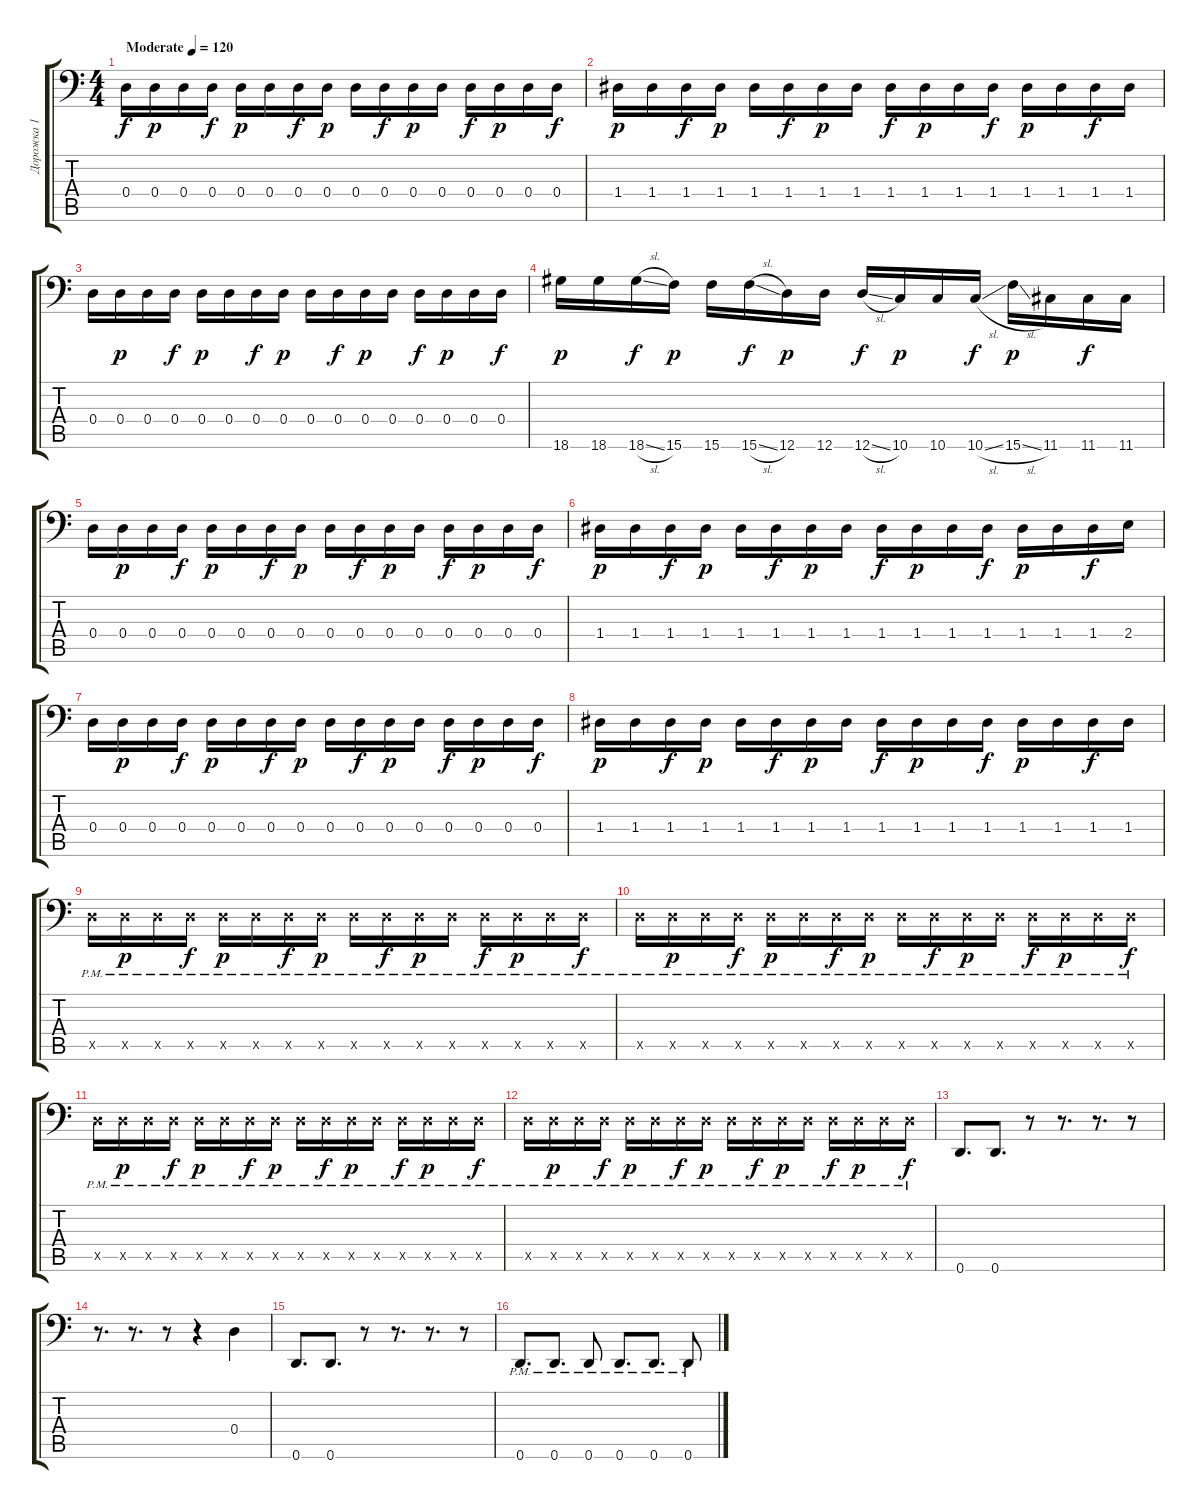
\track ("Дорожка 1" "Дорожка 1") {instrument electricbasspick}
\staff {score tabs}
\tuning (E3 B2 G2 D2 A1 D1) {hide}
\ts (4 4)
\tempo (120 "Moderate")
\clef f4
\ks c
0.4.16{dy f instrument electricbasspick} 0.4.16{dy p} 0.4.16 0.4.16{dy f} 0.4.16{dy p} 0.4.16 0.4.16{dy f} 0.4.16{dy p} 0.4.16 0.4.16{dy f} 0.4.16{dy p} 0.4.16 0.4.16{dy f} 0.4.16{dy p} 0.4.16 0.4.16{dy f} |
1.4.16{dy p} 1.4.16 1.4.16{dy f} 1.4.16{dy p} 1.4.16 1.4.16{dy f} 1.4.16{dy p} 1.4.16 1.4.16{dy f} 1.4.16{dy p} 1.4.16 1.4.16{dy f} 1.4.16{dy p} 1.4.16 1.4.16{dy f} 1.4.16 |
0.4.16 0.4.16{dy p} 0.4.16 0.4.16{dy f} 0.4.16{dy p} 0.4.16 0.4.16{dy f} 0.4.16{dy p} 0.4.16 0.4.16{dy f} 0.4.16{dy p} 0.4.16 0.4.16{dy f} 0.4.16{dy p} 0.4.16 0.4.16{dy f} |
18.6.16{dy p} 18.6.16 18.6{sl}.16{dy f} 15.6.16{dy p} 15.6.16 15.6{sl}.16{dy f} 12.6.16{dy p} 12.6.16 12.6{sl}.16{dy f} 10.6.16{dy p} 10.6.16 10.6{sl}.16{dy f} 15.6{sl}.16{dy p} 11.6.16 11.6.16{dy f} 11.6.16 |
0.4.16 0.4.16{dy p} 0.4.16 0.4.16{dy f} 0.4.16{dy p} 0.4.16 0.4.16{dy f} 0.4.16{dy p} 0.4.16 0.4.16{dy f} 0.4.16{dy p} 0.4.16 0.4.16{dy f} 0.4.16{dy p} 0.4.16 0.4.16{dy f} |
1.4.16{dy p} 1.4.16 1.4.16{dy f} 1.4.16{dy p} 1.4.16 1.4.16{dy f} 1.4.16{dy p} 1.4.16 1.4.16{dy f} 1.4.16{dy p} 1.4.16 1.4.16{dy f} 1.4.16{dy p} 1.4.16 1.4.16{dy f} 2.4.16 |
0.4.16 0.4.16{dy p} 0.4.16 0.4.16{dy f} 0.4.16{dy p} 0.4.16 0.4.16{dy f} 0.4.16{dy p} 0.4.16 0.4.16{dy f} 0.4.16{dy p} 0.4.16 0.4.16{dy f} 0.4.16{dy p} 0.4.16 0.4.16{dy f} |
1.4.16{dy p} 1.4.16 1.4.16{dy f} 1.4.16{dy p} 1.4.16 1.4.16{dy f} 1.4.16{dy p} 1.4.16 1.4.16{dy f} 1.4.16{dy p} 1.4.16 1.4.16{dy f} 1.4.16{dy p} 1.4.16 1.4.16{dy f} 1.4.16 |
5.5{pm x}.16 5.5{pm x}.16{dy p} 5.5{pm x}.16 5.5{pm x}.16{dy f} 5.5{pm x}.16{dy p} 5.5{pm x}.16 5.5{pm x}.16{dy f} 5.5{pm x}.16{dy p} 5.5{pm x}.16 5.5{pm x}.16{dy f} 5.5{pm x}.16{dy p} 5.5{pm x}.16 5.5{pm x}.16{dy f} 5.5{pm x}.16{dy p} 5.5{pm x}.16 5.5{pm x}.16{dy f} |
5.5{pm x}.16 5.5{pm x}.16{dy p} 5.5{pm x}.16 5.5{pm x}.16{dy f} 5.5{pm x}.16{dy p} 5.5{pm x}.16 5.5{pm x}.16{dy f} 5.5{pm x}.16{dy p} 5.5{pm x}.16 5.5{pm x}.16{dy f} 5.5{pm x}.16{dy p} 5.5{pm x}.16 5.5{pm x}.16{dy f} 5.5{pm x}.16{dy p} 5.5{pm x}.16 5.5{pm x}.16{dy f} |
5.5{pm x}.16 5.5{pm x}.16{dy p} 5.5{pm x}.16 5.5{pm x}.16{dy f} 5.5{pm x}.16{dy p} 5.5{pm x}.16 5.5{pm x}.16{dy f} 5.5{pm x}.16{dy p} 5.5{pm x}.16 5.5{pm x}.16{dy f} 5.5{pm x}.16{dy p} 5.5{pm x}.16 5.5{pm x}.16{dy f} 5.5{pm x}.16{dy p} 5.5{pm x}.16 5.5{pm x}.16{dy f} |
5.5{pm x}.16 5.5{pm x}.16{dy p} 5.5{pm x}.16 5.5{pm x}.16{dy f} 5.5{pm x}.16{dy p} 5.5{pm x}.16 5.5{pm x}.16{dy f} 5.5{pm x}.16{dy p} 5.5{pm x}.16 5.5{pm x}.16{dy f} 5.5{pm x}.16{dy p} 5.5{pm x}.16 5.5{pm x}.16{dy f} 5.5{pm x}.16{dy p} 5.5{pm x}.16 5.5{pm x}.16{dy f} |
0.6.8{d} 0.6.8{d} r.8 r.8{d} r.8{d} r.8 |
r.8{d} r.8{d} r.8 r.4 0.4.4 |
0.6.8{d} 0.6.8{d} r.8 r.8{d} r.8{d} r.8 |
0.6{pm}.8{d} 0.6{pm}.8{d} 0.6{pm}.8 0.6{pm}.8{d} 0.6{pm}.8{d} 0.6{pm}.8
